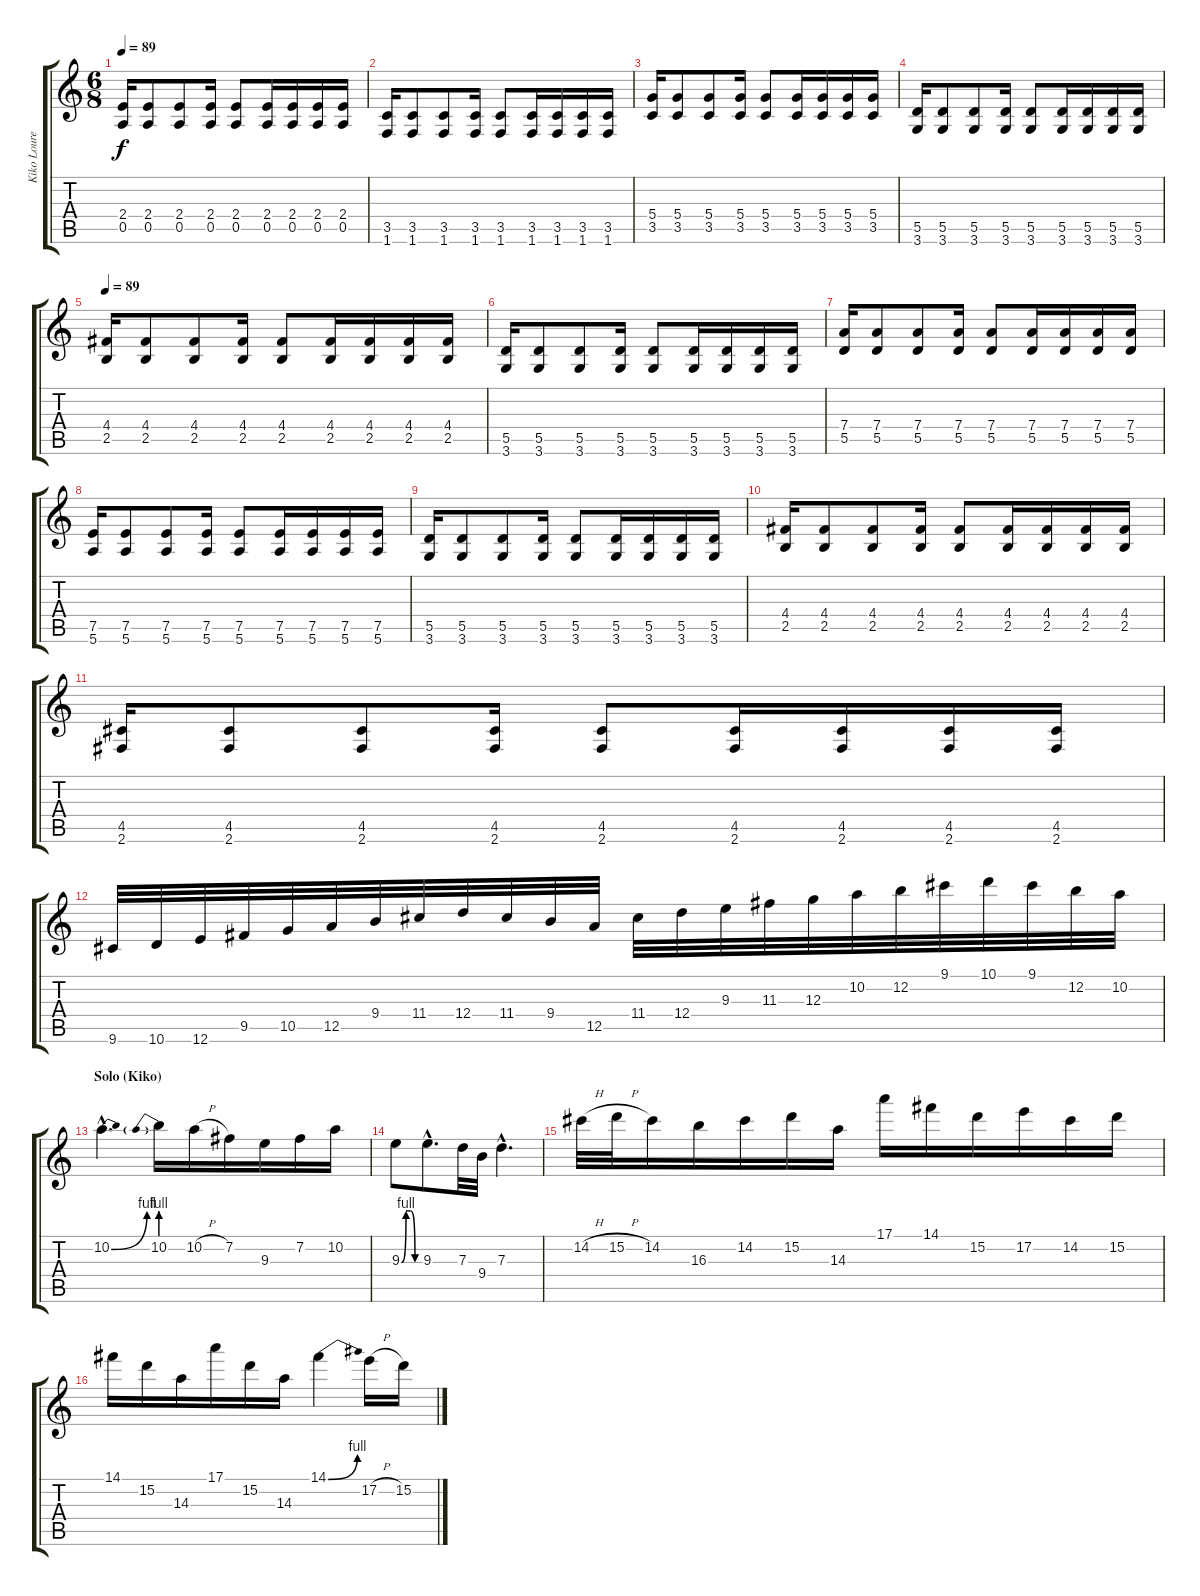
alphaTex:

\track ("Kiko Loureiro" "Kiko Loure") {instrument distortionguitar}
\staff {score tabs}
\tuning (E4 B3 G3 D3 A2 E2) {hide}
\ts (6 8)
\tempo 89
\clef g2
\ks c
(2.4 0.5).16{dy f} (2.4 0.5).8 (2.4 0.5).8 (2.4 0.5).16 (2.4 0.5).8 (2.4 0.5).16 (2.4 0.5).16 (2.4 0.5).16 (2.4 0.5).16 |
(3.5 1.6).16 (3.5 1.6).8 (3.5 1.6).8 (3.5 1.6).16 (3.5 1.6).8 (3.5 1.6).16 (3.5 1.6).16 (3.5 1.6).16 (3.5 1.6).16 |
(5.4 3.5).16 (5.4 3.5).8 (5.4 3.5).8 (5.4 3.5).16 (5.4 3.5).8 (5.4 3.5).16 (5.4 3.5).16 (5.4 3.5).16 (5.4 3.5).16 |
(5.5 3.6).16 (5.5 3.6).8 (5.5 3.6).8 (5.5 3.6).16 (5.5 3.6).8 (5.5 3.6).16 (5.5 3.6).16 (5.5 3.6).16 (5.5 3.6).16 |
\tempo 89
(4.4 2.5).16 (4.4 2.5).8 (4.4 2.5).8 (4.4 2.5).16 (4.4 2.5).8 (4.4 2.5).16 (4.4 2.5).16 (4.4 2.5).16 (4.4 2.5).16 |
(5.5 3.6).16 (5.5 3.6).8 (5.5 3.6).8 (5.5 3.6).16 (5.5 3.6).8 (5.5 3.6).16 (5.5 3.6).16 (5.5 3.6).16 (5.5 3.6).16 |
(7.4 5.5).16 (7.4 5.5).8 (7.4 5.5).8 (7.4 5.5).16 (7.4 5.5).8 (7.4 5.5).16 (7.4 5.5).16 (7.4 5.5).16 (7.4 5.5).16 |
(7.5 5.6).16 (7.5 5.6).8 (7.5 5.6).8 (7.5 5.6).16 (7.5 5.6).8 (7.5 5.6).16 (7.5 5.6).16 (7.5 5.6).16 (7.5 5.6).16 |
(5.5 3.6).16 (5.5 3.6).8 (5.5 3.6).8 (5.5 3.6).16 (5.5 3.6).8 (5.5 3.6).16 (5.5 3.6).16 (5.5 3.6).16 (5.5 3.6).16 |
(4.4 2.5).16 (4.4 2.5).8 (4.4 2.5).8 (4.4 2.5).16 (4.4 2.5).8 (4.4 2.5).16 (4.4 2.5).16 (4.4 2.5).16 (4.4 2.5).16 |
(4.5 2.6).16 (4.5 2.6).8 (4.5 2.6).8 (4.5 2.6).16 (4.5 2.6).8 (4.5 2.6).16 (4.5 2.6).16 (4.5 2.6).16 (4.5 2.6).16 |
9.6.32{volume 14} 10.6.32 12.6.32 9.5.32 10.5.32 12.5.32 9.4.32 11.4.32 12.4.32 11.4.32 9.4.32 12.5.32 11.4.32 12.4.32 9.3.32 11.3.32 12.3.32 10.2.32 12.2.32 9.1.32 10.1.32 9.1.32 12.2.32 10.2.32 |
\section ("" "Solo (Kiko)")
10.2{be (bend 0 0 60 4) hac}.4{d} 10.2{be (prebend 0 4 60 4)}.16 10.2{h}.16 7.2.16 9.3.16 7.2.16 10.2.16 |
9.3{be (custom 0 0 15 4 30 4 45 0 60 0)}.8 9.3{hac}.8{d} 7.3.32 9.4.32 7.3{hac}.4{d} |
14.2{h}.32 15.2{h}.32 14.2.16 16.3.16 14.2.16 15.2.16 14.3.16 17.1.16 14.1.16 15.2.16 17.2.16 14.2.16 15.2.16 |
14.1.16 15.2.16 14.3.16 17.1.16 15.2.16 14.3.16 14.1{be (bend 0 0 60 4)}.4 17.2{h}.16 15.2.16
